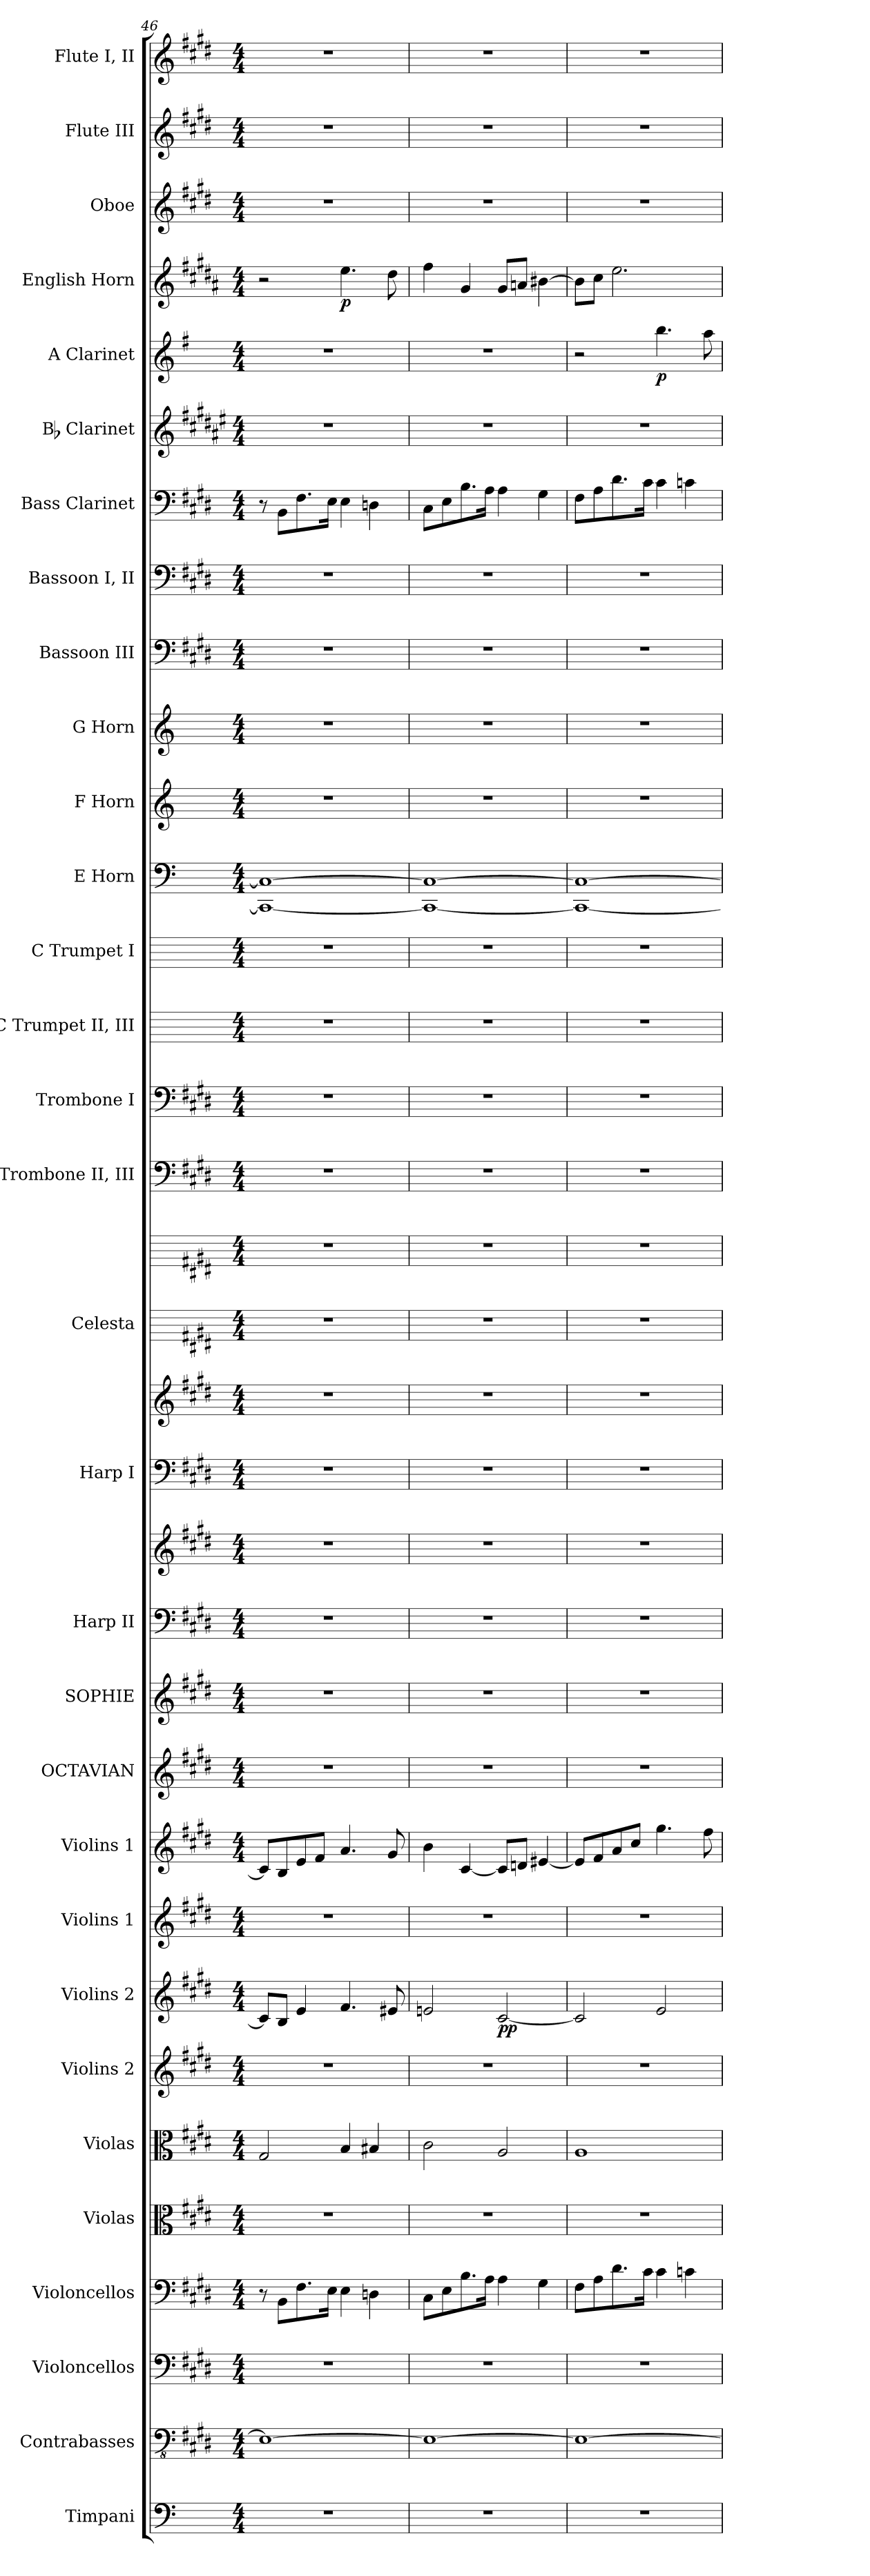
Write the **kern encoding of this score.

**kern	**kern	**kern	**kern	**kern	**kern	**kern	**kern	**dynam	**kern	**kern	**kern	**kern	**kern	**kern	**kern	**kern	**kern	**kern	**kern	**kern	**kern	**kern	**kern	**kern	**kern	**kern	**kern	**kern	**kern	**kern	**dynam	**kern	**dynam	**kern	**kern	**kern
*part31	*part30	*part29	*part28	*part27	*part26	*part25	*part24	*part24	*part23	*part22	*part21	*part20	*part19	*part19	*part18	*part18	*part17	*part17	*part16	*part15	*part14	*part13	*part12	*part11	*part10	*part9	*part8	*part7	*part6	*part5	*part5	*part4	*part4	*part3	*part2	*part1
*staff34	*staff33	*staff32	*staff31	*staff30	*staff29	*staff28	*staff27	*staff27	*staff26	*staff25	*staff24	*staff23	*staff22	*staff21	*staff20	*staff19	*staff18	*staff17	*staff16	*staff15	*staff14	*staff13	*staff12	*staff11	*staff10	*staff9	*staff8	*staff7	*staff6	*staff5	*staff5	*staff4	*staff4	*staff3	*staff2	*staff1
*I"Timpani	*I"Contrabasses	*I"Violoncellos	*I"Violoncellos	*I"Violas	*I"Violas	*I"Violins 2	*I"Violins 2	*	*I"Violins 1	*I"Violins 1	*I"OCTAVIAN	*I"SOPHIE	*I"Harp II	*	*I"Harp I	*	*I"Celesta	*	*I"Trombone II, III	*I"Trombone I	*I"C Trumpet II, III	*I"C Trumpet I	*I"E Horn	*I"F Horn	*I"G Horn	*I"Bassoon III	*I"Bassoon I, II	*I"Bass Clarinet	*I"Bb Clarinet	*I"A Clarinet	*	*I"English Horn	*	*I"Oboe	*I"Flute III	*I"Flute I, II
*I'Timp.	*I'Cbs.	*I'Vlcs.	*I'Vlcs.	*I'Vlas.	*I'Vlas.	*I'Vlns. 2	*I'Vlns. 2	*	*I'Vlns. 1	*I'Vlns. 1	*I'OCTAVIAN	*I'SOPHIE	*I'Hrp. II	*	*I'Hrp. I	*	*I'Cel.	*	*I'Trb. II, III	*I'Trb. I	*I'C Tpt. II, III	*I'C Tpt. I	*I'E Hn.	*I'F Hn.	*I'G Hn.	*I'Bsn. III	*I'Bsn. I, II	*I'Bass Cl.	*I'Bb Cl.	*I'A Cl.	*	*I'Eng. Hn.	*	*I'Ob.	*I'Fl. III	*I'Fl. I, II
!!LO:PB:g=z
*clefF4	*clefFv4	*clefF4	*clefF4	*clefC3	*clefC3	*clefG2	*clefG2	*	*clefG2	*clefG2	*clefG2	*clefG2	*clefF4	*clefG2	*clefF4	*clefG2	*	*	*clefF4	*clefF4	*	*	*clefF4	*clefG2	*clefG2	*clefF4	*clefF4	*clefF4	*clefG2	*clefG2	*	*clefG2	*	*clefG2	*clefG2	*clefG2
*	*	*	*	*	*	*	*	*	*	*	*	*	*	*	*	*	*	*	*	*	*	*	*ITrd5c8	*ITrd-3c-5	*ITrd3c5	*	*	*ITrd8c14	*ITrd1c2	*ITrd2c3	*	*ITrd4c7	*	*	*	*
*k[]	*k[f#c#g#d#]	*k[f#c#g#d#]	*k[f#c#g#d#]	*k[f#c#g#d#]	*k[f#c#g#d#]	*k[f#c#g#d#]	*k[f#c#g#d#]	*	*k[f#c#g#d#]	*k[f#c#g#d#]	*k[f#c#g#d#]	*k[f#c#g#d#]	*k[f#c#g#d#]	*k[f#c#g#d#]	*k[f#c#g#d#]	*k[f#c#g#d#]	*k[f#c#g#d#]	*k[f#c#g#d#]	*k[f#c#g#d#]	*k[f#c#g#d#]	*k[]	*k[]	*k[f#c#g#d#]	*k[b-]	*k[f#]	*k[f#c#g#d#]	*k[f#c#g#d#]	*k[f#c#g#d#]	*k[f#c#g#d#]	*k[f#c#g#d#]	*	*k[f#c#g#d#]	*	*k[f#c#g#d#]	*k[f#c#g#d#]	*k[f#c#g#d#]
*C:	*E:	*E:	*E:	*E:	*E:	*E:	*E:	*	*E:	*E:	*E:	*E:	*E:	*E:	*E:	*E:	*E:	*E:	*E:	*E:	*C:	*C:	*E:	*F:	*G:	*E:	*E:	*E:	*E:	*E:	*	*E:	*	*E:	*E:	*E:
*M4/4	*M4/4	*M4/4	*M4/4	*M4/4	*M4/4	*M4/4	*M4/4	*	*M4/4	*M4/4	*M4/4	*M4/4	*M4/4	*M4/4	*M4/4	*M4/4	*M4/4	*M4/4	*M4/4	*M4/4	*M4/4	*M4/4	*M4/4	*M4/4	*M4/4	*M4/4	*M4/4	*M4/4	*M4/4	*M4/4	*	*M4/4	*	*M4/4	*M4/4	*M4/4
=46	=46	=46	=46	=46	=46	=46	=46	=46	=46	=46	=46	=46	=46	=46	=46	=46	=46	=46	=46	=46	=46	=46	=46	=46	=46	=46	=46	=46	=46	=46	=46	=46	=46	=46	=46	=46
1r	1EE_	1r	8r	1r	2G#/	1r	8c#/L]	.	1r	8c#/L]	1r	1r	1r	1r	1r	1r	1r	1r	1r	1r	1r	1r	1EEE_ 1EE_	1r	1r	1r	1r	8r	1r	1r	.	2r	.	1r	1r	1r
.	.	.	8BB\L	.	.	.	8B/J	.	.	8B/	.	.	.	.	.	.	.	.	.	.	.	.	.	.	.	.	.	8BBB\L	.	.	.	.	.	.	.	.
.	.	.	8.F#\	.	.	.	4e/	.	.	8e/	.	.	.	.	.	.	.	.	.	.	.	.	.	.	.	.	.	8.FF#\	.	.	.	.	.	.	.	.
.	.	.	.	.	.	.	.	.	.	8f#/J	.	.	.	.	.	.	.	.	.	.	.	.	.	.	.	.	.	.	.	.	.	.	.	.	.	.
.	.	.	16E\Jk	.	.	.	.	.	.	.	.	.	.	.	.	.	.	.	.	.	.	.	.	.	.	.	.	16EE\Jk	.	.	.	.	.	.	.	.
!	!	!	!	!	!	!	!	!	!	!	!	!	!	!	!	!	!	!	!	!	!	!	!	!	!	!	!	!	!	!	!	!	!LO:DY:b	!	!	!
.	.	.	4E\	.	4B/	.	4.f#/	.	.	4.a/	.	.	.	.	.	.	.	.	.	.	.	.	.	.	.	.	.	4EE\	.	.	.	4.a\	p	.	.	.
.	.	.	4Dn\	.	4B#X/	.	.	.	.	.	.	.	.	.	.	.	.	.	.	.	.	.	.	.	.	.	.	4DDn\	.	.	.	.	.	.	.	.
.	.	.	.	.	.	.	8e#X/	.	.	8g#/	.	.	.	.	.	.	.	.	.	.	.	.	.	.	.	.	.	.	.	.	.	8g#\	.	.	.	.
=47	=47	=47	=47	=47	=47	=47	=47	=47	=47	=47	=47	=47	=47	=47	=47	=47	=47	=47	=47	=47	=47	=47	=47	=47	=47	=47	=47	=47	=47	=47	=47	=47	=47	=47	=47	=47
1r	1EE_	1r	8C#\L	1r	2c#\	1r	2en/	.	1r	4b\	1r	1r	1r	1r	1r	1r	1r	1r	1r	1r	1r	1r	1EEE_ 1EE_	1r	1r	1r	1r	8CC#\L	1r	1r	.	4b\	.	1r	1r	1r
.	.	.	8E\	.	.	.	.	.	.	.	.	.	.	.	.	.	.	.	.	.	.	.	.	.	.	.	.	8EE\	.	.	.	.	.	.	.	.
.	.	.	8.B\	.	.	.	.	.	.	[4c#/	.	.	.	.	.	.	.	.	.	.	.	.	.	.	.	.	.	8.BB\	.	.	.	4c#/	.	.	.	.
.	.	.	16A\Jk	.	.	.	.	.	.	.	.	.	.	.	.	.	.	.	.	.	.	.	.	.	.	.	.	16AA\Jk	.	.	.	.	.	.	.	.
!	!	!	!	!	!	!	!	!LO:DY:b	!	!	!	!	!	!	!	!	!	!	!	!	!	!	!	!	!	!	!	!	!	!	!	!	!	!	!	!
.	.	.	4A\	.	2A/	.	[2c#/	pp	.	8c#/L]	.	.	.	.	.	.	.	.	.	.	.	.	.	.	.	.	.	4AA\	.	.	.	8c#/L	.	.	.	.
.	.	.	.	.	.	.	.	.	.	8dn/J	.	.	.	.	.	.	.	.	.	.	.	.	.	.	.	.	.	.	.	.	.	8dn/J	.	.	.	.
.	.	.	4G#\	.	.	.	.	.	.	[4e#X/	.	.	.	.	.	.	.	.	.	.	.	.	.	.	.	.	.	4GG#\	.	.	.	[4e#X\	.	.	.	.
=48	=48	=48	=48	=48	=48	=48	=48	=48	=48	=48	=48	=48	=48	=48	=48	=48	=48	=48	=48	=48	=48	=48	=48	=48	=48	=48	=48	=48	=48	=48	=48	=48	=48	=48	=48	=48
1r	1EE_	1r	8F#\L	1r	1A	1r	2c#/]	.	1r	8e#/L]	1r	1r	1r	1r	1r	1r	1r	1r	1r	1r	1r	1r	1EEE_ 1EE_	1r	1r	1r	1r	8FF#\L	1r	2r	.	8e#\L]	.	1r	1r	1r
.	.	.	8A\	.	.	.	.	.	.	8f#/	.	.	.	.	.	.	.	.	.	.	.	.	.	.	.	.	.	8AA\	.	.	.	8f#\J	.	.	.	.
.	.	.	8.d#\	.	.	.	.	.	.	8a/	.	.	.	.	.	.	.	.	.	.	.	.	.	.	.	.	.	8.D#\	.	.	.	2.a\	.	.	.	.
.	.	.	.	.	.	.	.	.	.	8cc#/J	.	.	.	.	.	.	.	.	.	.	.	.	.	.	.	.	.	.	.	.	.	.	.	.	.	.
.	.	.	16c#\Jk	.	.	.	.	.	.	.	.	.	.	.	.	.	.	.	.	.	.	.	.	.	.	.	.	16C#\Jk	.	.	.	.	.	.	.	.
!	!	!	!	!	!	!	!	!	!	!	!	!	!	!	!	!	!	!	!	!	!	!	!	!	!	!	!	!	!	!	!LO:DY:b	!	!	!	!	!
.	.	.	4c#\	.	.	.	2e/	.	.	4.gg#\	.	.	.	.	.	.	.	.	.	.	.	.	.	.	.	.	.	4C#\	.	4.gg#\	p	.	.	.	.	.
.	.	.	4cn\	.	.	.	.	.	.	.	.	.	.	.	.	.	.	.	.	.	.	.	.	.	.	.	.	4Cn\	.	.	.	.	.	.	.	.
.	.	.	.	.	.	.	.	.	.	8ff#\	.	.	.	.	.	.	.	.	.	.	.	.	.	.	.	.	.	.	.	8ff#\	.	.	.	.	.	.
=	=	=	=	=	=	=	=	=	=	=	=	=	=	=	=	=	=	=	=	=	=	=	=	=	=	=	=	=	=	=	=	=	=	=	=	=
*-	*-	*-	*-	*-	*-	*-	*-	*-	*-	*-	*-	*-	*-	*-	*-	*-	*-	*-	*-	*-	*-	*-	*-	*-	*-	*-	*-	*-	*-	*-	*-	*-	*-	*-	*-	*-
